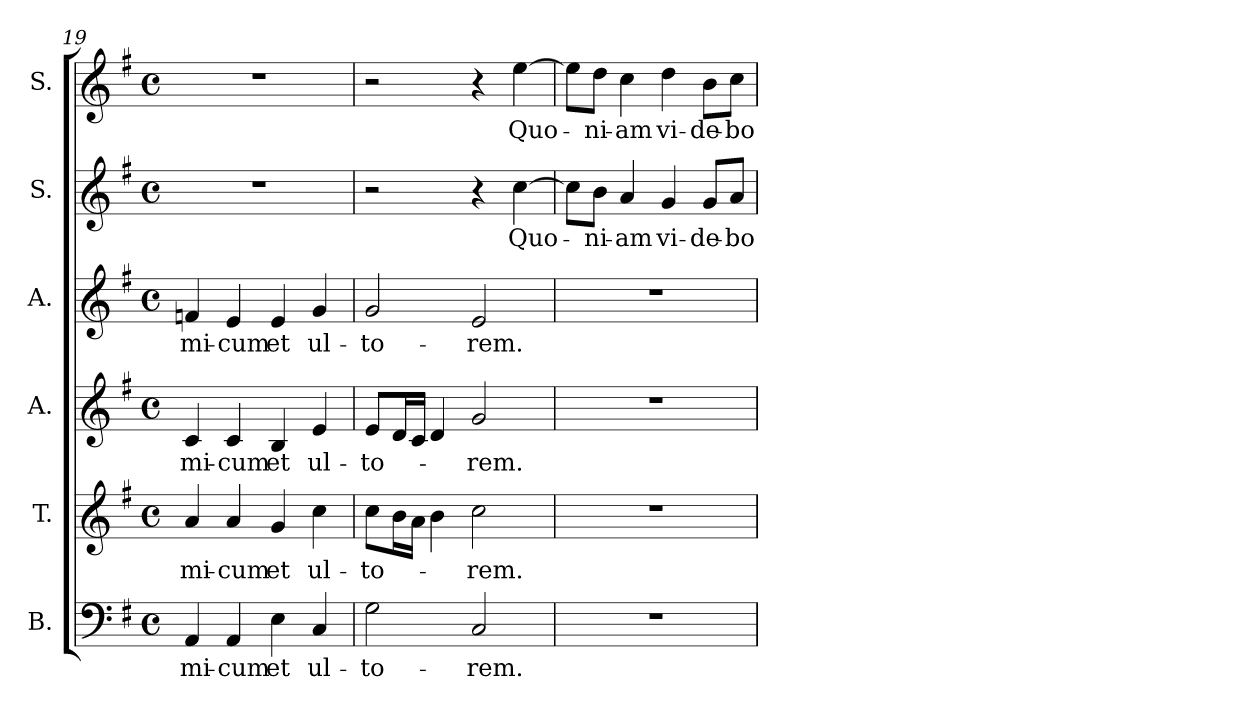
**kern	**text	**kern	**text	**kern	**text	**kern	**text	**kern	**text	**kern	**text
*part6	*part6	*part5	*part5	*part4	*part4	*part3	*part3	*part2	*part2	*part1	*part1
*staff6	*staff6	*staff5	*staff5	*staff4	*staff4	*staff3	*staff3	*staff2	*staff2	*staff1	*staff1
*I"B.	*	*I"T.	*	*I"A.	*	*I"A.	*	*I"S.	*	*I"S.	*
*I'B.	*	*I'T.	*	*I'A.	*	*I'A.	*	*I'S.	*	*I'S.	*
*clefF4	*	*clefG2	*	*clefG2	*	*clefG2	*	*clefG2	*	*clefG2	*
*	*	*ITrd7c12	*	*	*	*	*	*	*	*	*
*k[f#]	*	*k[f#]	*	*k[f#]	*	*k[f#]	*	*k[f#]	*	*k[f#]	*
*G:	*	*G:	*	*G:	*	*G:	*	*G:	*	*G:	*
*M4/4	*	*M4/4	*	*M4/4	*	*M4/4	*	*M4/4	*	*M4/4	*
*met(c)	*	*met(c)	*	*met(c)	*	*met(c)	*	*met(c)	*	*met(c)	*
=19	=19	=19	=19	=19	=19	=19	=19	=19	=19	=19	=19
!	!LO:LY:b:color=#000000	!	!	!	!	!	!	!	!	!	!
!	!	!	!LO:LY:b:color=#000000	!	!	!	!	!	!	!	!
!	!	!	!	!	!LO:LY:b:color=#000000	!	!	!	!	!	!
!	!	!	!	!	!	!	!LO:LY:b:color=#000000	!	!	!	!
4AAi/	-mi-	4Ai/	-mi-	4ci/	-mi-	4fni/	-mi-	1r	.	1r	.
!	!LO:LY:b:color=#000000	!	!	!	!	!	!	!	!	!	!
!	!	!	!LO:LY:b:color=#000000	!	!	!	!	!	!	!	!
!	!	!	!	!	!LO:LY:b:color=#000000	!	!	!	!	!	!
!	!	!	!	!	!	!	!LO:LY:b:color=#000000	!	!	!	!
4AAi/	-cum	4Ai/	-cum	4ci/	-cum	4ei/	-cum	.	.	.	.
!	!LO:LY:b:color=#000000	!	!	!	!	!	!	!	!	!	!
!	!	!	!LO:LY:b:color=#000000	!	!	!	!	!	!	!	!
!	!	!	!	!	!LO:LY:b:color=#000000	!	!	!	!	!	!
!	!	!	!	!	!	!	!LO:LY:b:color=#000000	!	!	!	!
4Ei\	et	4Gi/	et	4Bi/	et	4ei/	et	.	.	.	.
!	!LO:LY:b:color=#000000	!	!	!	!	!	!	!	!	!	!
!	!	!	!LO:LY:b:color=#000000	!	!	!	!	!	!	!	!
!	!	!	!	!	!LO:LY:b:color=#000000	!	!	!	!	!	!
!	!	!	!	!	!	!	!LO:LY:b:color=#000000	!	!	!	!
4Ci/	ul-	4ci\	ul-	4ei/	ul-	4gi/	ul-	.	.	.	.
=20	=20	=20	=20	=20	=20	=20	=20	=20	=20	=20	=20
!	!LO:LY:b:color=#000000	!	!	!	!	!	!	!	!	!	!
!	!	!	!LO:LY:b:color=#000000	!	!	!	!	!	!	!	!
!	!	!	!	!	!LO:LY:b:color=#000000	!	!	!	!	!	!
!	!	!	!	!	!	!	!LO:LY:b:color=#000000	!	!	!	!
2Gi\	-to-	8ci\L	-to-	8ei/L	-to-	2gi/	-to-	2r	.	2r	.
.	.	16Bi\L	.	16di/L	.	.	.	.	.	.	.
.	.	16Ai\JJ	.	16ci/JJ	.	.	.	.	.	.	.
.	.	4Bi\	.	4di/	.	.	.	.	.	.	.
!	!LO:LY:b:color=#000000	!	!	!	!	!	!	!	!	!	!
!	!	!	!LO:LY:b:color=#000000	!	!	!	!	!	!	!	!
!	!	!	!	!	!LO:LY:b:color=#000000	!	!	!	!	!	!
!	!	!	!	!	!	!	!LO:LY:b:color=#000000	!	!	!	!
2Ci/	-rem.	2ci\	-rem.	2gi/	-rem.	2ei/	-rem.	4r	.	4r	.
!	!	!	!	!	!	!	!	!	!LO:LY:b:color=#000000	!	!
!	!	!	!	!	!	!	!	!	!	!	!LO:LY:b:color=#000000
.	.	.	.	.	.	.	.	[>4cci\	Quo-	[>4eei\	Quo-
!!LO:PB:g=z
=21	=21	=21	=21	=21	=21	=21	=21	=21	=21	=21	=21
1r	.	1r	.	1r	.	1r	.	8cci\L]	.	8eei\L]	.
!	!	!	!	!	!	!	!	!	!LO:LY:b:color=#000000	!	!
!	!	!	!	!	!	!	!	!	!	!	!LO:LY:b:color=#000000
.	.	.	.	.	.	.	.	8bi\J	-ni-	8ddi\J	-ni-
!	!	!	!	!	!	!	!	!	!LO:LY:b:color=#000000	!	!
!	!	!	!	!	!	!	!	!	!	!	!LO:LY:b:color=#000000
.	.	.	.	.	.	.	.	4ai/	-am	4cci\	-am
!	!	!	!	!	!	!	!	!	!LO:LY:b:color=#000000	!	!
!	!	!	!	!	!	!	!	!	!	!	!LO:LY:b:color=#000000
.	.	.	.	.	.	.	.	4gi/	vi-	4ddi\	vi-
!	!	!	!	!	!	!	!	!	!LO:LY:b:color=#000000	!	!
!	!	!	!	!	!	!	!	!	!	!	!LO:LY:b:color=#000000
.	.	.	.	.	.	.	.	8gi/L	-de-	8bi\L	-de-
!	!	!	!	!	!	!	!	!	!LO:LY:b:color=#000000	!	!
!	!	!	!	!	!	!	!	!	!	!	!LO:LY:b:color=#000000
.	.	.	.	.	.	.	.	8ai/J	-bo	8cci\J	-bo
=	=	=	=	=	=	=	=	=	=	=	=
*-	*-	*-	*-	*-	*-	*-	*-	*-	*-	*-	*-
